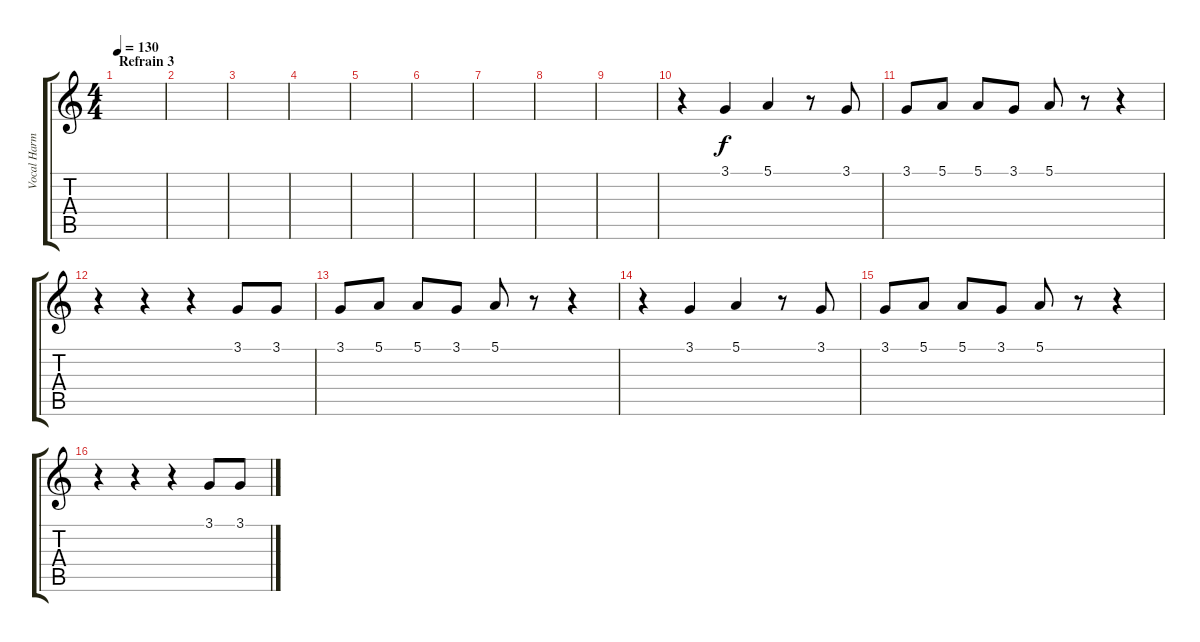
\track ("Vocal Harmony" "Vocal Harm") {instrument brightacousticpiano}
\staff {score tabs}
\tuning (E4 B3 G3 D3 A2 E2) {hide}
\ts (4 4)
\section ("" "Refrain 3")
\tempo 130
\clef g2
\ks c
|
|
|
|
|
|
|
|
|
r.4 3.1.4 5.1.4 r.8 3.1.8 |
3.1.8 5.1.8 5.1.8 3.1.8 5.1.8 r.8 r.4 |
r.4 r.4 r.4 3.1.8 3.1.8 |
3.1.8 5.1.8 5.1.8 3.1.8 5.1.8 r.8 r.4 |
r.4 3.1.4 5.1.4 r.8 3.1.8 |
3.1.8 5.1.8 5.1.8 3.1.8 5.1.8 r.8 r.4 |
r.4 r.4 r.4 3.1.8 3.1.8
